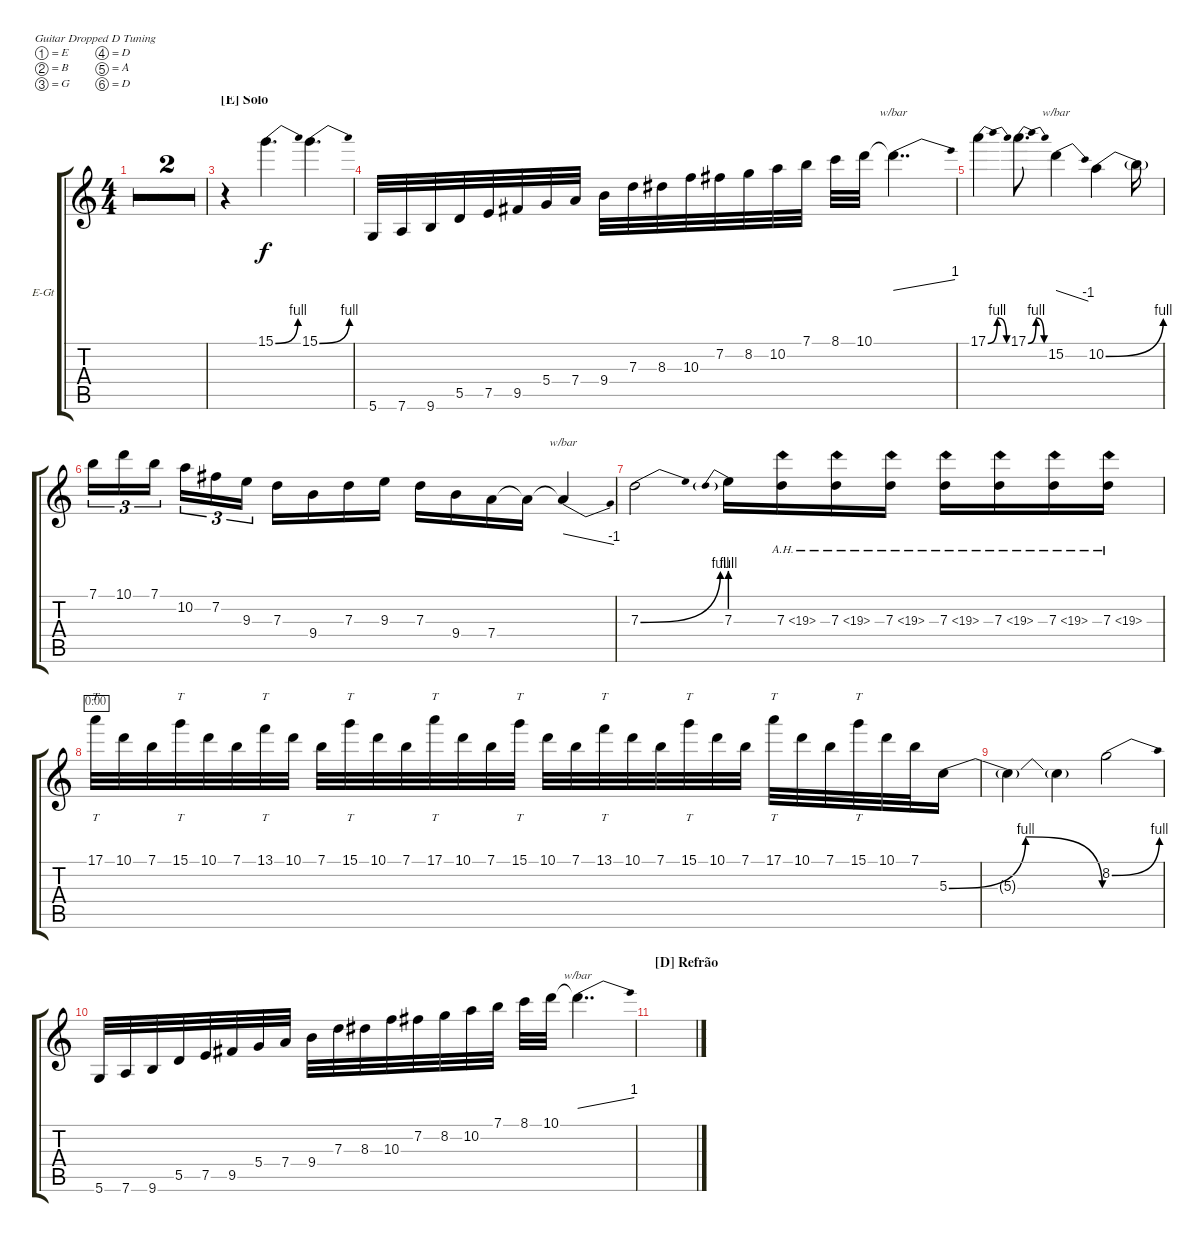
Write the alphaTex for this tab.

\defaultSystemsLayout 4
\bracketExtendMode groupsimilarinstruments
\firstSystemTrackNameOrientation horizontal
\otherSystemsTrackNameOrientation horizontal
\track ("Guitarra Solo" "E-Gt") {multiBarRest instrument overdrivenguitar}
\staff {score tabs}
\tuning (E4 B3 G3 D3 A2 D2)
\ts (4 4)
\tempo 100
\clef g2
\ks c
|
|
\section ("E" "Solo")
r.4 15.1{be (bend 0 0 15 4)}.4{d} 15.1{be (bend 0 0 15 4)}.4{d} |
5.6.32 7.6.32 9.6.32 5.5.32 7.5.32 9.5.32 5.4.32 7.4.32 9.4.32 7.3.32 8.3.32 10.3.32 7.2.32 8.2.32 10.2.32 7.1.32 8.1.32 10.1.32 10.1{t}.4{dd tbe (dive default 0 0 46.199999999999996 4)} |
17.1{be (bendrelease 0 0 10.2 4 29.4 4 53.4 0)}.4 17.1{be (bendrelease 0 0 10.2 4 20.4 4 30 0)}.8{d} 15.2.4{tbe (dive default 0 0 45 -4)} 10.2{be (bend 0 0 15 4)}.4 10.2{t}.16 |
7.1.16{tu (3 2)} 10.1.16{tu (3 2)} 7.1.16{tu (3 2)} 10.2.16{tu (3 2)} 7.2.16{tu (3 2)} 9.3.16{tu (3 2)} 7.3.16 9.4.16 7.3.16 9.3.16 7.3.16 9.4.16 7.4.16 7.4{t}.16 7.4{t}.4{tbe (dive default 0 0 45 -4)} |
7.3{be (bend 0 0 15 4)}.2 7.3{be (prebend 0 4 60 4)}.16 7.3{ah 12}.16 7.3{ah 12}.16 7.3{ah 12}.16 7.3{ah 12}.16 7.3{ah 12}.16 7.3{ah 12}.16 7.3{ah 12}.16 |
17.1.32{tt timer} 10.1.32 7.1.32 15.1.32{tt} 10.1.32 7.1.32 13.1.32{tt} 10.1.32 7.1.32 15.1.32{tt} 10.1.32 7.1.32 17.1.32{tt} 10.1.32 7.1.32 15.1.32{tt} 10.1.32 7.1.32 13.1.32{tt} 10.1.32 7.1.32 15.1.32{tt} 10.1.32 7.1.32 17.1.32{tt} 10.1.32 7.1.32 15.1.32{tt} 10.1.32 7.1.32 5.3{be (bendrelease 0 0 10.2 4 20.4 4 43.199999999999996 0)}.16 |
5.3{t}.4 5.3{t}.4 8.2{be (bend 0 0 15 4)}.2 |
5.6.32 7.6.32 9.6.32 5.5.32 7.5.32 9.5.32 5.4.32 7.4.32 9.4.32 7.3.32 8.3.32 10.3.32 7.2.32 8.2.32 10.2.32 7.1.32 8.1.32 10.1.32 10.1{t}.4{dd tbe (dive default 0 0 46.199999999999996 4)} |
\section ("D" "Refrão")
